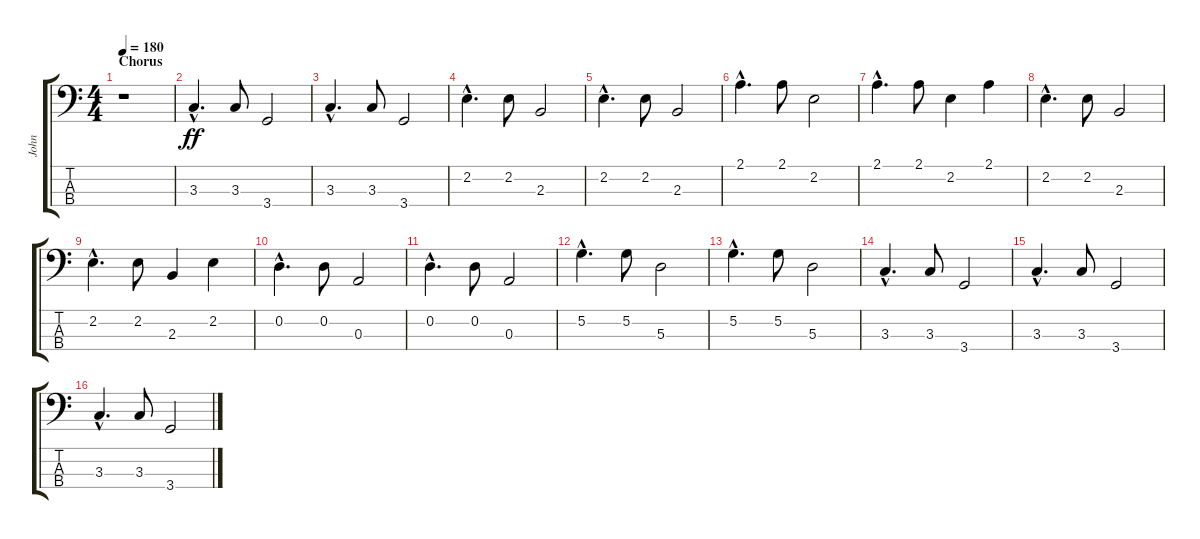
\track ("John" "John") {instrument acousticbass}
\staff {score tabs}
\tuning (G2 D2 A1 E1) {hide}
\ts (4 4)
\section ("" "Chorus")
\tempo 180
\clef f4
\ks c
r.1{dy ff} |
3.3{hac}.4{d} 3.3.8 3.4.2 |
3.3{hac}.4{d} 3.3.8 3.4.2 |
2.2{hac}.4{d} 2.2.8 2.3.2 |
2.2{hac}.4{d} 2.2.8 2.3.2 |
2.1{hac}.4{d} 2.1.8 2.2.2 |
2.1{hac}.4{d} 2.1.8 2.2.4 2.1.4 |
2.2{hac}.4{d} 2.2.8 2.3.2 |
2.2{hac}.4{d} 2.2.8 2.3.4 2.2.4 |
0.2{hac}.4{d} 0.2.8 0.3.2 |
0.2{hac}.4{d} 0.2.8 0.3.2 |
5.2{hac}.4{d} 5.2.8 5.3.2 |
5.2{hac}.4{d} 5.2.8 5.3.2 |
3.3{hac}.4{d} 3.3.8 3.4.2 |
3.3{hac}.4{d} 3.3.8 3.4.2 |
3.3{hac}.4{d} 3.3.8 3.4.2
